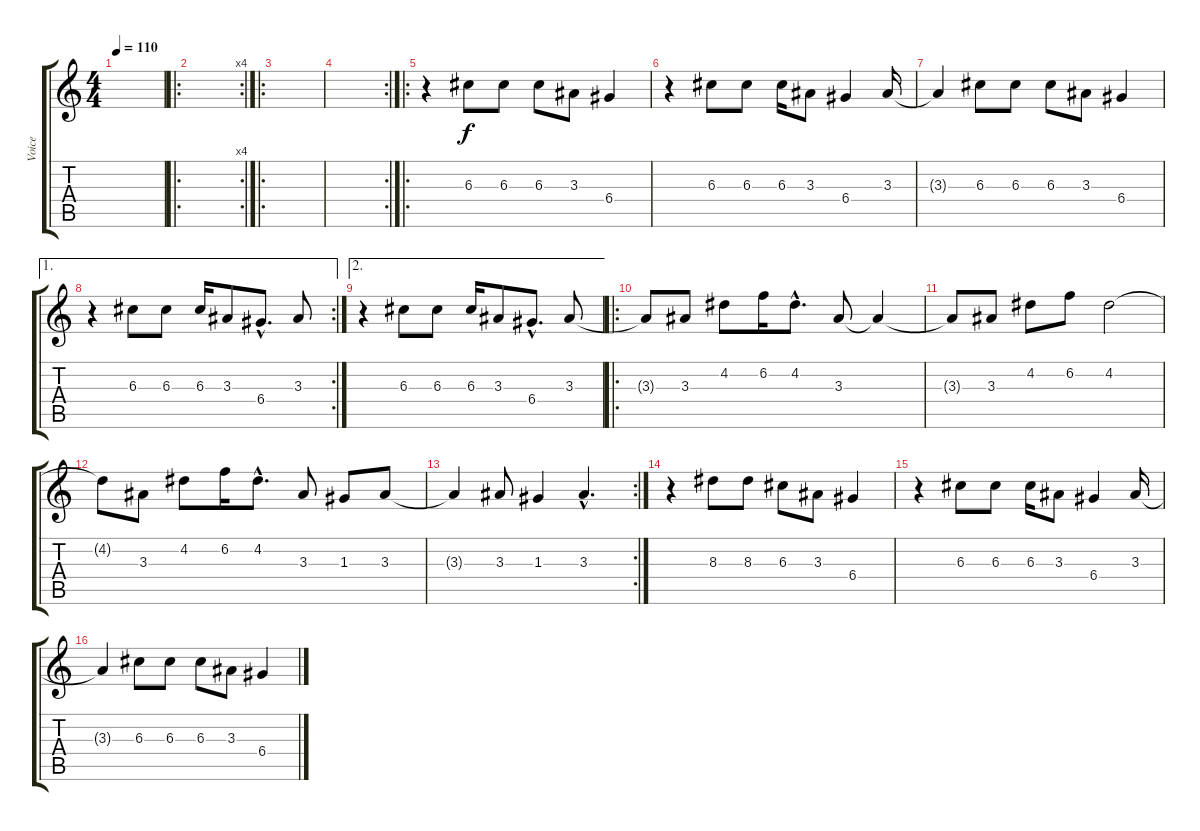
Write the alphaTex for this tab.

\track ("Voice" "Voice") {instrument contrabass}
\staff {score tabs}
\tuning (E4 B3 G3 D3 A2 E2) {hide}
\ts (4 4)
\tempo 110
\clef g2
\ks c
|
\ro
\rc 4
|
\ro
|
\rc 2
|
\ro
r.4 6.3.8 6.3.8 6.3.8 3.3.8 6.4.4 |
r.4 6.3.8 6.3.8 6.3.16 3.3.8 6.4.4 3.3.16 |
3.3{t}.4 6.3.8 6.3.8 6.3.8 3.3.8 6.4.4 |
\ae 1
\rc 2
r.4 6.3.8 6.3.8 6.3.16 3.3.8 6.4{hac}.8{d} 3.3.8 |
\ae 2
r.4 6.3.8 6.3.8 6.3.16 3.3.8 6.4{hac}.8{d} 3.3.8 |
\ro
3.3{t}.8 3.3.8 4.2.8 6.2.16 4.2{hac}.8{d} 3.3.8 3.3{t}.4 |
3.3{t}.8 3.3.8 4.2.8 6.2.8 4.2.2 |
4.2{t}.8 3.3.8 4.2.8 6.2.16 4.2{hac}.8{d} 3.3.8 1.3.8 3.3.8 |
\rc 2
3.3{t}.4 3.3.8 1.3.4 3.3{hac}.4{d} |
r.4 8.3.8 8.3.8 6.3.8 3.3.8 6.4.4 |
r.4 6.3.8 6.3.8 6.3.16 3.3.8 6.4.4 3.3.16 |
3.3{t}.4 6.3.8 6.3.8 6.3.8 3.3.8 6.4.4
